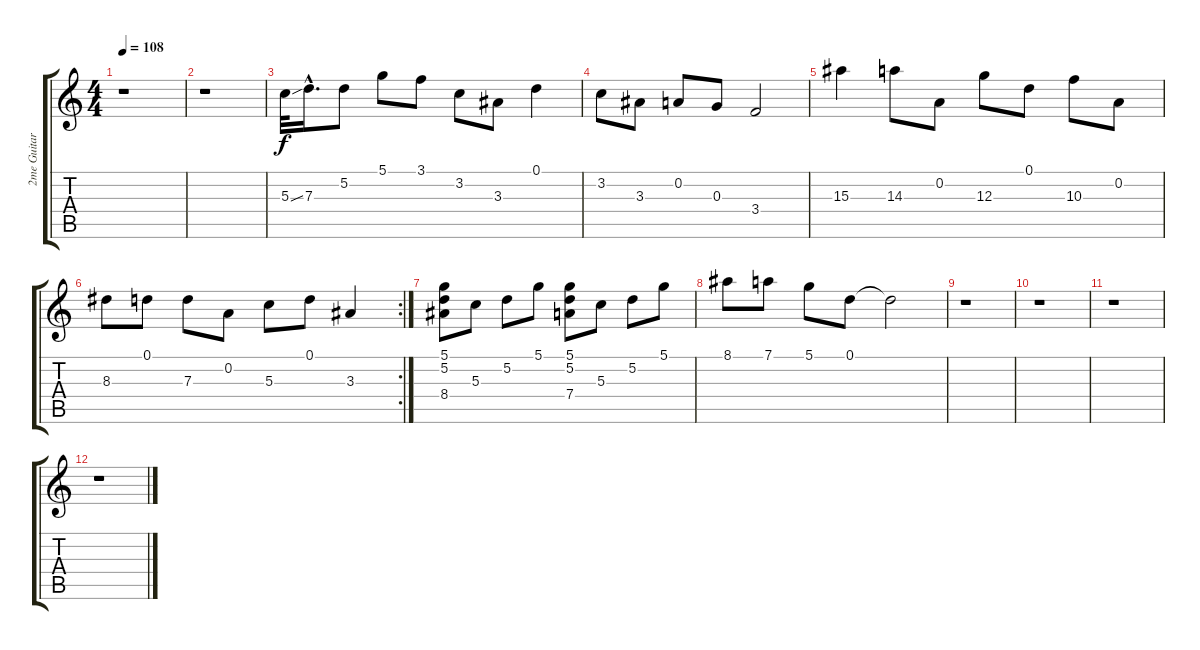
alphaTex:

\track ("2me Guitare" "2me Guitar") {instrument acousticguitarsteel}
\staff {score tabs}
\tuning (D4 A3 G3 D3 A2 D2) {hide}
\ts (4 4)
\tempo 108
\clef g2
\ks c
r.1{dy f} |
r.1 |
5.3{ss}.32 7.3{hac}.16{d} 5.2.8 5.1.8 3.1.8 3.2.8 3.3.8 0.1.4 |
3.2.8 3.3.8 0.2.8 0.3.8 3.4.2 |
15.3.4 14.3.8 0.2.8 12.3.8 0.1.8 10.3.8 0.2.8 |
\rc 2
8.3.8 0.1.8 7.3.8 0.2.8 5.3.8 0.1.8 3.3.4 |
(5.1 5.2 8.4).8 5.3.8 5.2.8 5.1.8 (5.1 5.2 7.4).8 5.3.8 5.2.8 5.1.8 |
8.1.8 7.1.8 5.1.8 0.1.8 0.1{t}.2 |
r.1 |
r.1 |
r.1 |
r.1
